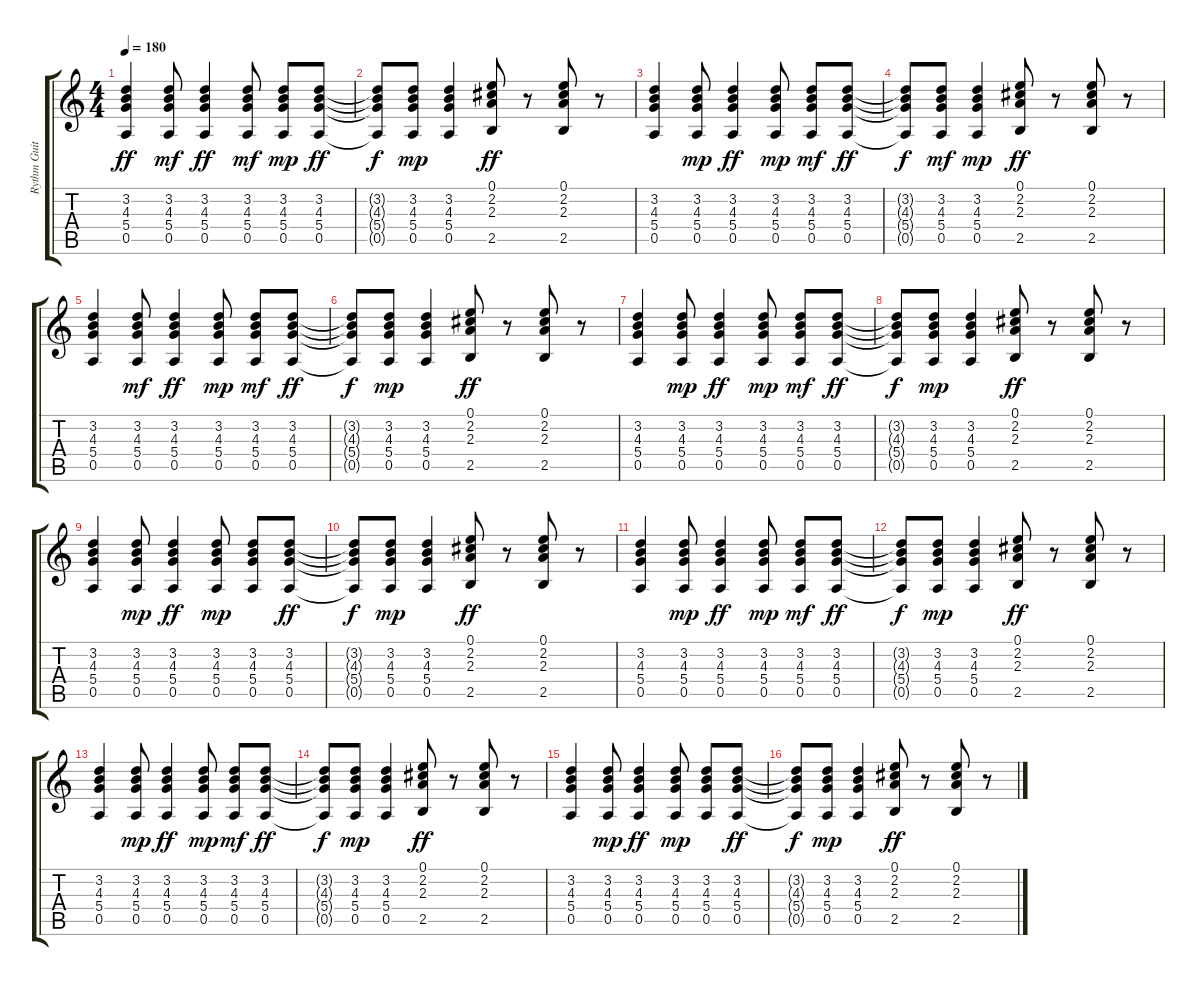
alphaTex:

\track ("Rythm Guitar" "Rythm Guit") {instrument acousticguitarsteel}
\staff {score tabs}
\tuning (E4 B3 G3 D3 A2 E2) {hide}
\ts (4 4)
\tempo 180
\clef g2
\ks c
(3.2 4.3 5.4 0.5).4{dy ff} (3.2 4.3 5.4 0.5).8{dy mf} (3.2 4.3 5.4 0.5).4{dy ff} (3.2 4.3 5.4 0.5).8{dy mf} (3.2 4.3 5.4 0.5).8{dy mp} (3.2 4.3 5.4 0.5).8{dy ff} |
(3.2{t} 4.3{t} 5.4{t} 0.5{t}).8{dy f} (3.2 4.3 5.4 0.5).8{dy mp} (3.2 4.3 5.4 0.5).4 (0.1 2.2 2.3 2.5).8{dy ff} r.8 (0.1 2.2 2.3 2.5).8 r.8 |
(3.2 4.3 5.4 0.5).4 (3.2 4.3 5.4 0.5).8{dy mp} (3.2 4.3 5.4 0.5).4{dy ff} (3.2 4.3 5.4 0.5).8{dy mp} (3.2 4.3 5.4 0.5).8{dy mf} (3.2 4.3 5.4 0.5).8{dy ff} |
(3.2{t} 4.3{t} 5.4{t} 0.5{t}).8{dy f} (3.2 4.3 5.4 0.5).8{dy mf} (3.2 4.3 5.4 0.5).4{dy mp} (0.1 2.2 2.3 2.5).8{dy ff} r.8 (0.1 2.2 2.3 2.5).8 r.8 |
(3.2 4.3 5.4 0.5).4 (3.2 4.3 5.4 0.5).8{dy mf} (3.2 4.3 5.4 0.5).4{dy ff} (3.2 4.3 5.4 0.5).8{dy mp} (3.2 4.3 5.4 0.5).8{dy mf} (3.2 4.3 5.4 0.5).8{dy ff} |
(3.2{t} 4.3{t} 5.4{t} 0.5{t}).8{dy f} (3.2 4.3 5.4 0.5).8{dy mp} (3.2 4.3 5.4 0.5).4 (0.1 2.2 2.3 2.5).8{dy ff} r.8 (0.1 2.2 2.3 2.5).8 r.8 |
(3.2 4.3 5.4 0.5).4 (3.2 4.3 5.4 0.5).8{dy mp} (3.2 4.3 5.4 0.5).4{dy ff} (3.2 4.3 5.4 0.5).8{dy mp} (3.2 4.3 5.4 0.5).8{dy mf} (3.2 4.3 5.4 0.5).8{dy ff} |
(3.2{t} 4.3{t} 5.4{t} 0.5{t}).8{dy f} (3.2 4.3 5.4 0.5).8{dy mp} (3.2 4.3 5.4 0.5).4 (0.1 2.2 2.3 2.5).8{dy ff} r.8 (0.1 2.2 2.3 2.5).8 r.8 |
(3.2 4.3 5.4 0.5).4 (3.2 4.3 5.4 0.5).8{dy mp} (3.2 4.3 5.4 0.5).4{dy ff} (3.2 4.3 5.4 0.5).8{dy mp} (3.2 4.3 5.4 0.5).8 (3.2 4.3 5.4 0.5).8{dy ff} |
(3.2{t} 4.3{t} 5.4{t} 0.5{t}).8{dy f} (3.2 4.3 5.4 0.5).8{dy mp} (3.2 4.3 5.4 0.5).4 (0.1 2.2 2.3 2.5).8{dy ff} r.8 (0.1 2.2 2.3 2.5).8 r.8 |
(3.2 4.3 5.4 0.5).4 (3.2 4.3 5.4 0.5).8{dy mp} (3.2 4.3 5.4 0.5).4{dy ff} (3.2 4.3 5.4 0.5).8{dy mp} (3.2 4.3 5.4 0.5).8{dy mf} (3.2 4.3 5.4 0.5).8{dy ff} |
(3.2{t} 4.3{t} 5.4{t} 0.5{t}).8{dy f} (3.2 4.3 5.4 0.5).8{dy mp} (3.2 4.3 5.4 0.5).4 (0.1 2.2 2.3 2.5).8{dy ff} r.8 (0.1 2.2 2.3 2.5).8 r.8 |
(3.2 4.3 5.4 0.5).4 (3.2 4.3 5.4 0.5).8{dy mp} (3.2 4.3 5.4 0.5).4{dy ff} (3.2 4.3 5.4 0.5).8{dy mp} (3.2 4.3 5.4 0.5).8{dy mf} (3.2 4.3 5.4 0.5).8{dy ff} |
(3.2{t} 4.3{t} 5.4{t} 0.5{t}).8{dy f} (3.2 4.3 5.4 0.5).8{dy mp} (3.2 4.3 5.4 0.5).4 (0.1 2.2 2.3 2.5).8{dy ff} r.8 (0.1 2.2 2.3 2.5).8 r.8 |
(3.2 4.3 5.4 0.5).4 (3.2 4.3 5.4 0.5).8{dy mp} (3.2 4.3 5.4 0.5).4{dy ff} (3.2 4.3 5.4 0.5).8{dy mp} (3.2 4.3 5.4 0.5).8 (3.2 4.3 5.4 0.5).8{dy ff} |
(3.2{t} 4.3{t} 5.4{t} 0.5{t}).8{dy f} (3.2 4.3 5.4 0.5).8{dy mp} (3.2 4.3 5.4 0.5).4 (0.1 2.2 2.3 2.5).8{dy ff} r.8 (0.1 2.2 2.3 2.5).8 r.8
